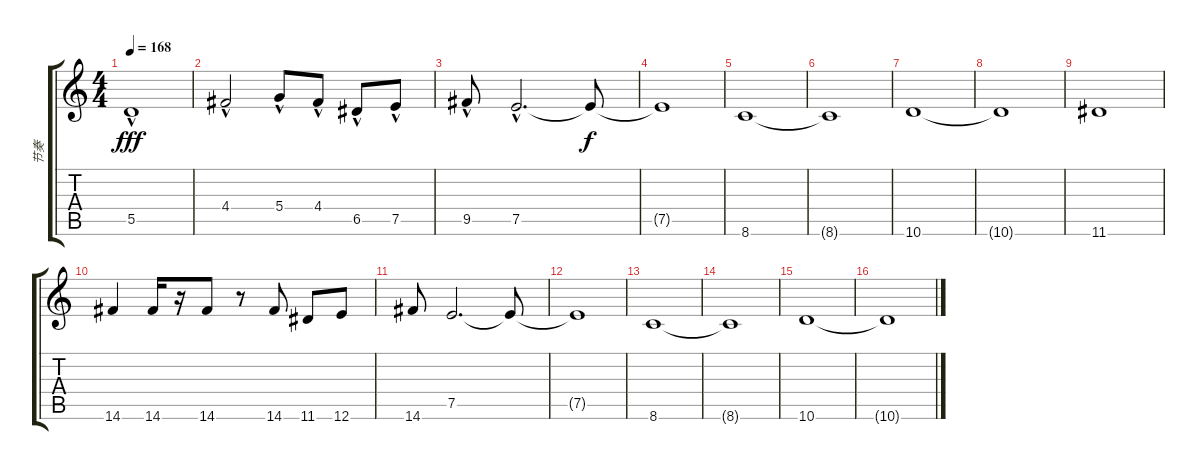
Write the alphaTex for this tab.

\track ("节奏" "节奏") {instrument overdrivenguitar}
\staff {score tabs}
\tuning (E4 B3 G3 D3 A2 E2) {hide}
\ts (4 4)
\tempo 168
\clef g2
\ks c
5.5{hac}.1{dy fff} |
4.4{hac}.2 5.4{hac}.8 4.4{hac}.8 6.5{hac}.8 7.5{hac}.8 |
9.5{hac}.8 7.5{hac}.2{d} 7.5{t}.8{dy f} |
7.5{t}.1 |
8.6.1 |
8.6{t}.1 |
10.6.1 |
10.6{t}.1 |
11.6.1 |
14.6.4 14.6.16 r.16 14.6.8 r.8 14.6.8 11.6.8 12.6.8 |
14.6.8 7.5.2{d} 7.5{t}.8 |
7.5{t}.1 |
8.6.1 |
8.6{t}.1 |
10.6.1 |
10.6{t}.1
